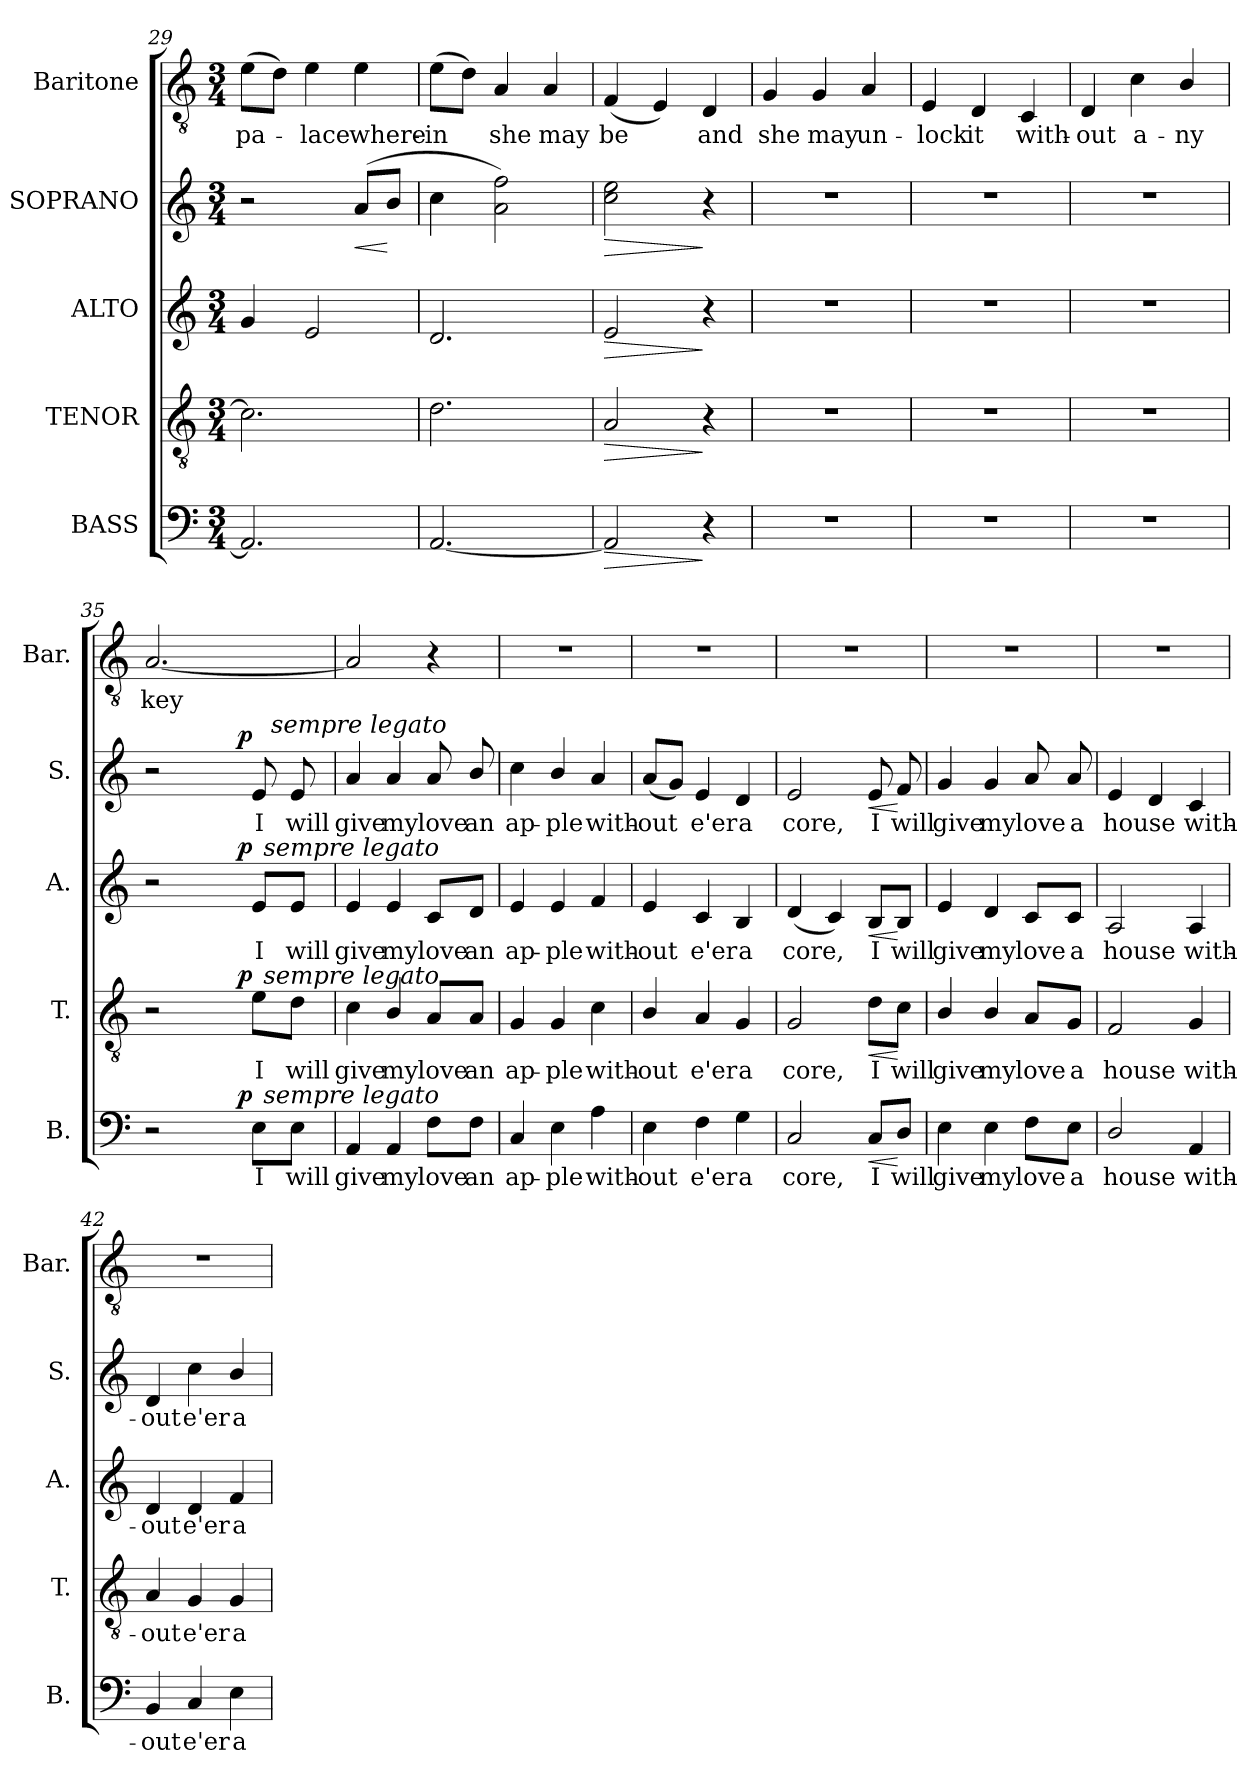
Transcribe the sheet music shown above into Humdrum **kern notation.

**kern	**text	**dynam	**kern	**text	**dynam	**kern	**text	**dynam	**kern	**text	**dynam	**kern	**text
*part5	*part5	*part5	*part4	*part4	*part4	*part3	*part3	*part3	*part2	*part2	*part2	*part1	*part1
*staff5	*staff5	*staff5	*staff4	*staff4	*staff4	*staff3	*staff3	*staff3	*staff2	*staff2	*staff2	*staff1	*staff1
*I"BASS	*	*	*I"TENOR	*	*	*I"ALTO	*	*	*I"SOPRANO	*	*	*I"Baritone	*
*I'B.	*	*	*I'T.	*	*	*I'A.	*	*	*I'S.	*	*	*I'Bar.	*
*clefF4	*	*	*clefGv2	*	*	*clefG2	*	*	*clefG2	*	*	*clefGv2	*
*M3/4	*	*	*M3/4	*	*	*M3/4	*	*	*M3/4	*	*	*M3/4	*
=29	=29	=29	=29	=29	=29	=29	=29	=29	=29	=29	=29	=29	=29
!	!	!	!	!	!	!	!	!	!	!	!	!	!LO:LY:b:cj
2.AA/]	.	.	2.c\]	.	.	4g/	.	.	2r	.	.	(>8e\L	pa-
.	.	.	.	.	.	.	.	.	.	.	.	8d\J)	.
!	!	!	!	!	!	!	!	!	!	!	!	!	!LO:LY:b:cj
.	.	.	.	.	.	2e/	.	.	.	.	.	4e\	-lace
!	!	!	!	!	!	!	!	!	!	!	!LO:HP:b	!	!LO:LY:b:cj
.	.	.	.	.	.	.	.	.	(<8a/L	.	<	4e\	where-
.	.	.	.	.	.	.	.	.	8b/J	.	[	.	.
=30	=30	=30	=30	=30	=30	=30	=30	=30	=30	=30	=30	=30	=30
!	!	!	!	!	!	!	!	!	!	!	!	!	!LO:LY:b:cj
[<2.AA/	.	.	2.d\	.	.	2.d/	.	.	4cc\	.	.	(>8e\L	-in
.	.	.	.	.	.	.	.	.	.	.	.	8d\J)	.
!	!	!	!	!	!	!	!	!	!	!	!	!	!LO:LY:b:cj
.	.	.	.	.	.	.	.	.	2ff\ 2a\)	.	.	4A/	she
!	!	!	!	!	!	!	!	!	!	!	!	!	!LO:LY:b:cj
.	.	.	.	.	.	.	.	.	.	.	.	4A/	may
=31	=31	=31	=31	=31	=31	=31	=31	=31	=31	=31	=31	=31	=31
!	!	!LO:HP:b	!	!	!LO:HP:b	!	!	!LO:HP:b	!	!	!LO:HP:b	!	!LO:LY:b:cj
2AA/]	.	>	2A/	.	>	2e/	.	>	2ee\ 2cc\	.	>	(<4F/	be
.	.	.	.	.	.	.	.	.	.	.	.	4E/)	.
!	!	!	!	!	!	!	!	!	!	!	!	!	!LO:LY:b:cj
4r	.	]	4r	.	]	4r	.	]	4r	.	]	4D/	and
!!LO:LB:g=z
=32	=32	=32	=32	=32	=32	=32	=32	=32	=32	=32	=32	=32	=32
!LO:N:vis=1	!	!	!LO:N:vis=1	!	!	!LO:N:vis=1	!	!	!LO:N:vis=1	!	!	!	!LO:LY:b:cj
2.r	.	.	2.r	.	.	2.r	.	.	2.r	.	.	4G/	she
!	!	!	!	!	!	!	!	!	!	!	!	!	!LO:LY:b:cj
.	.	.	.	.	.	.	.	.	.	.	.	4G/	may
!	!	!	!	!	!	!	!	!	!	!	!	!	!LO:LY:b:cj
.	.	.	.	.	.	.	.	.	.	.	.	4A/	un-
=33	=33	=33	=33	=33	=33	=33	=33	=33	=33	=33	=33	=33	=33
!LO:N:vis=1	!	!	!LO:N:vis=1	!	!	!LO:N:vis=1	!	!	!LO:N:vis=1	!	!	!	!LO:LY:b:cj
2.r	.	.	2.r	.	.	2.r	.	.	2.r	.	.	4E/	-lock
!	!	!	!	!	!	!	!	!	!	!	!	!	!LO:LY:b:cj
.	.	.	.	.	.	.	.	.	.	.	.	4D/	it
!	!	!	!	!	!	!	!	!	!	!	!	!	!LO:LY:b:cj
.	.	.	.	.	.	.	.	.	.	.	.	4C/	with-
=34	=34	=34	=34	=34	=34	=34	=34	=34	=34	=34	=34	=34	=34
!LO:N:vis=1	!	!	!LO:N:vis=1	!	!	!LO:N:vis=1	!	!	!LO:N:vis=1	!	!	!	!LO:LY:b:cj
2.r	.	.	2.r	.	.	2.r	.	.	2.r	.	.	4D/	-out
!	!	!	!	!	!	!	!	!	!	!	!	!	!LO:LY:b:cj
.	.	.	.	.	.	.	.	.	.	.	.	4c\	a-
!	!	!	!	!	!	!	!	!	!	!	!	!	!LO:LY:b:cj
.	.	.	.	.	.	.	.	.	.	.	.	4B/	-ny
=35	=35	=35	=35	=35	=35	=35	=35	=35	=35	=35	=35	=35	=35
!	!	!	!	!	!	!	!	!	!	!	!	!	!LO:LY:b
*^	*	*	*^	*	*	*^	*	*	*^	*	*	*	*
*	*^	*	*	*	*^	*	*	*	*^	*	*	*	*^	*	*	*	*
2r	4ryy	2ryy	.	.	2r	4ryy	2ryy	.	.	2r	4ryy	2ryy	.	.	2r	4ryy	2ryy	.	.	[<2.A/	key
.	8ryy	.	.	.	.	8ryy	.	.	.	.	8ryy	.	.	.	.	8ryy	.	.	.	.	.
.	16ryy	.	.	.	.	16ryy	.	.	.	.	16ryy	.	.	.	.	16ryy	.	.	.	.	.
.	64ryy	.	.	.	.	64ryy	.	.	.	.	64ryy	.	.	.	.	64ryy	.	.	.	.	.
!	!	!	!	!LO:DY:a	!	!	!	!	!LO:DY:a	!	!	!	!	!LO:DY:a	!	!	!	!	!LO:DY:a	!	!
.	4ryy	.	.	p	.	4ryy	.	.	p	.	4ryy	.	.	p	.	4ryy	.	.	p	.	.
!	!	!	!LO:LY:b:cj	!	!	!	!	!LO:LY:b:cj	!	!	!	!	!LO:LY:b:cj	!	!	!	!	!LO:LY:b:cj	!	!	!
8E\L	.	32ryy	I	.	8e\L	.	32ryy	I	.	8e/L	.	32ryy	I	.	8e/	.	32.ryy	I	.	.	.
!	!	!	!	!	!	!	!	!	!	!	!	!LO:TX:a:i:t=sempre legato	!	!	!	!	!	!	!	!	!
!	!	!	!	!	!	!	!LO:TX:a:i:t=sempre legato	!	!	!	!	!	!	!	!	!	!	!	!	!	!
!	!	!LO:TX:a:i:t=sempre legato	!	!	!	!	!	!	!	!	!	!	!	!	!	!	!	!	!	!	!
.	.	8..ryy	.	.	.	.	8..ryy	.	.	.	.	8..ryy	.	.	.	.	.	.	.	.	.
!	!	!	!	!	!	!	!	!	!	!	!	!	!	!	!	!	!LO:TX:a:i:t=sempre legato	!	!	!	!
.	.	.	.	.	.	.	.	.	.	.	.	.	.	.	.	.	8ryy	.	.	.	.
!	!	!	!LO:LY:b:cj	!	!	!	!	!LO:LY:b:cj	!	!	!	!	!LO:LY:b:cj	!	!	!	!	!LO:LY:b:cj	!	!	!
8E\J	.	.	will	.	8d\J	.	.	will	.	8e/J	.	.	will	.	8e/	.	.	will	.	.	.
.	.	.	.	.	.	.	.	.	.	.	.	.	.	.	.	.	16ryy	.	.	.	.
.	32.ryy	.	.	.	.	32.ryy	.	.	.	.	32.ryy	.	.	.	.	32.ryy	.	.	.	.	.
.	.	.	.	.	.	.	.	.	.	.	.	.	.	.	.	.	64ryy	.	.	.	.
=36	=36	=36	=36	=36	=36	=36	=36	=36	=36	=36	=36	=36	=36	=36	=36	=36	=36	=36	=36	=36	=36
!	!	!	!LO:LY:b:cj	!	!	!	!	!LO:LY:b:cj	!	!	!	!	!LO:LY:b:cj	!	!	!	!	!LO:LY:b:cj	!	!	!
*v	*v	*v	*	*	*	*	*	*	*	*v	*v	*v	*	*	*v	*v	*v	*	*	*	*
*	*	*	*v	*v	*v	*	*	*	*	*	*	*	*	*	*
4AA/	give	.	4c\	give	.	4e/	give	.	4a/	give	.	2A/]	.
!	!LO:LY:b:cj	!	!	!LO:LY:b:cj	!	!	!LO:LY:b:cj	!	!	!LO:LY:b:cj	!	!	!
4AA/	my	.	4B/	my	.	4e/	my	.	4a/	my	.	.	.
!	!LO:LY:b:cj	!	!	!LO:LY:b:cj	!	!	!LO:LY:b:cj	!	!	!LO:LY:b:cj	!	!	!
8F\L	love	.	8A/L	love	.	8c/L	love	.	8a/	love	.	4r	.
!	!LO:LY:b:cj	!	!	!LO:LY:b:cj	!	!	!LO:LY:b:cj	!	!	!LO:LY:b:cj	!	!	!
8F\J	an	.	8A/J	an	.	8d/J	an	.	8b/	an	.	.	.
!!LO:PB:g=z
=37	=37	=37	=37	=37	=37	=37	=37	=37	=37	=37	=37	=37	=37
!	!LO:LY:b:cj	!	!	!LO:LY:b:cj	!	!	!LO:LY:b:cj	!	!	!LO:LY:b:cj	!	!	!
4C/	ap-	.	4G/	ap-	.	4e/	ap-	.	4cc\	ap-	.	2.r	.
!	!LO:LY:b:cj	!	!	!LO:LY:b:cj	!	!	!LO:LY:b:cj	!	!	!LO:LY:b:cj	!	!	!
4E\	-ple	.	4G/	-ple	.	4e/	-ple	.	4b/	-ple	.	.	.
!	!LO:LY:b:cj	!	!	!LO:LY:b:cj	!	!	!LO:LY:b:cj	!	!	!LO:LY:b:cj	!	!	!
4A\	with-	.	4c\	with-	.	4f/	with-	.	4a/	with-	.	.	.
=38	=38	=38	=38	=38	=38	=38	=38	=38	=38	=38	=38	=38	=38
!	!LO:LY:b	!	!	!LO:LY:b	!	!	!LO:LY:b	!	!	!LO:LY:b	!	!	!
4E\	-out	.	4B/	-out	.	4e/	-out	.	(<8a/L	-out	.	2.r	.
.	.	.	.	.	.	.	.	.	8g/J)	.	.	.	.
!	!LO:LY:b:cj	!	!	!LO:LY:b:cj	!	!	!LO:LY:b:cj	!	!	!LO:LY:b:cj	!	!	!
4F\	e'er	.	4A/	e'er	.	4c/	e'er	.	4e/	e'er	.	.	.
!	!LO:LY:b:cj	!	!	!LO:LY:b:cj	!	!	!LO:LY:b:cj	!	!	!LO:LY:b:cj	!	!	!
4G\	a	.	4G/	a	.	4B/	a	.	4d/	a	.	.	.
=39	=39	=39	=39	=39	=39	=39	=39	=39	=39	=39	=39	=39	=39
!	!LO:LY:b:cj	!	!	!LO:LY:b:cj	!	!	!LO:LY:b:cj	!	!	!LO:LY:b:cj	!	!	!
2C/	core,	.	2G/	core,	.	(<4d/	core,	.	2e/	core,	.	2.r	.
.	.	.	.	.	.	4c/)	.	.	.	.	.	.	.
!	!LO:LY:b:cj	!LO:HP:b	!	!LO:LY:b:cj	!LO:HP:b	!	!LO:LY:b:cj	!LO:HP:b	!	!LO:LY:b:cj	!LO:HP:b	!	!
8C/L	I	<	8d\L	I	<	8B/L	I	<	8e/	I	<	.	.
!	!LO:LY:b:cj	!	!	!LO:LY:b:cj	!	!	!LO:LY:b:cj	!	!	!LO:LY:b:cj	!	!	!
8D/J	will	[	8c\J	will	[	8B/J	will	[	8f/	will	[	.	.
=40	=40	=40	=40	=40	=40	=40	=40	=40	=40	=40	=40	=40	=40
!	!LO:LY:b:cj	!	!	!LO:LY:b:cj	!	!	!LO:LY:b:cj	!	!	!LO:LY:b:cj	!	!	!
4E\	give	.	4B/	give	.	4e/	give	.	4g/	give	.	2.r	.
!	!LO:LY:b:cj	!	!	!LO:LY:b:cj	!	!	!LO:LY:b:cj	!	!	!LO:LY:b:cj	!	!	!
4E\	my	.	4B/	my	.	4d/	my	.	4g/	my	.	.	.
!	!LO:LY:b:cj	!	!	!LO:LY:b:cj	!	!	!LO:LY:b:cj	!	!	!LO:LY:b:cj	!	!	!
8F\L	love	.	8A/L	love	.	8c/L	love	.	8a/	love	.	.	.
!	!LO:LY:b:cj	!	!	!LO:LY:b:cj	!	!	!LO:LY:b:cj	!	!	!LO:LY:b:cj	!	!	!
8E\J	a	.	8G/J	a	.	8c/J	a	.	8a/	a	.	.	.
=41	=41	=41	=41	=41	=41	=41	=41	=41	=41	=41	=41	=41	=41
!	!LO:LY:b	!	!	!LO:LY:b	!	!	!LO:LY:b	!	!	!LO:LY:b	!	!	!
2D/	house	.	2F/	house	.	2A/	house	.	4e/	house	.	2.r	.
.	.	.	.	.	.	.	.	.	4d/	.	.	.	.
!	!LO:LY:b:cj	!	!	!LO:LY:b:cj	!	!	!LO:LY:b:cj	!	!	!LO:LY:b:cj	!	!	!
4AA/	with-	.	4G/	with-	.	4A/	with-	.	4c/	with-	.	.	.
=42	=42	=42	=42	=42	=42	=42	=42	=42	=42	=42	=42	=42	=42
!	!LO:LY:b:cj	!	!	!LO:LY:b:cj	!	!	!LO:LY:b:cj	!	!	!LO:LY:b:cj	!	!	!
4BB/	-out	.	4A/	-out	.	4d/	-out	.	4d/	-out	.	2.r	.
!	!LO:LY:b:cj	!	!	!LO:LY:b:cj	!	!	!LO:LY:b:cj	!	!	!LO:LY:b:cj	!	!	!
4C/	e'er	.	4G/	e'er	.	4d/	e'er	.	4cc\	e'er	.	.	.
!	!LO:LY:b:cj	!	!	!LO:LY:b:cj	!	!	!LO:LY:b:cj	!	!	!LO:LY:b:cj	!	!	!
4E\	a	.	4G/	a	.	4f/	a	.	4b/	a	.	.	.
=	=	=	=	=	=	=	=	=	=	=	=	=	=
*-	*-	*-	*-	*-	*-	*-	*-	*-	*-	*-	*-	*-	*-
